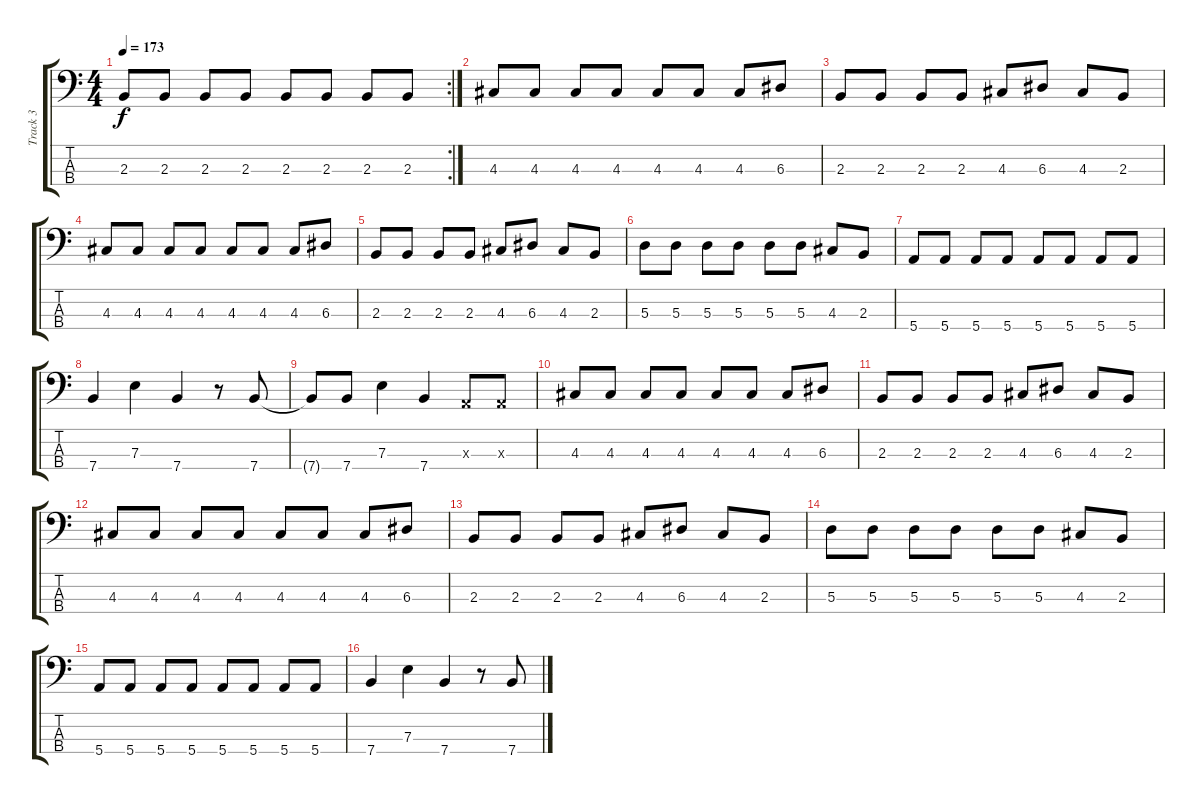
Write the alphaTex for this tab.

\track ("Track 3" "Track 3") {instrument electricbasspick}
\staff {score tabs}
\tuning (G2 D2 A1 E1) {hide}
\rc 2
\ts (4 4)
\tempo 173
\clef f4
\ks c
2.3.8{dy f} 2.3.8 2.3.8 2.3.8 2.3.8 2.3.8 2.3.8 2.3.8 |
4.3.8 4.3.8 4.3.8 4.3.8 4.3.8 4.3.8 4.3.8 6.3.8 |
2.3.8 2.3.8 2.3.8 2.3.8 4.3.8 6.3.8 4.3.8 2.3.8 |
4.3.8 4.3.8 4.3.8 4.3.8 4.3.8 4.3.8 4.3.8 6.3.8 |
2.3.8 2.3.8 2.3.8 2.3.8 4.3.8 6.3.8 4.3.8 2.3.8 |
5.3.8 5.3.8 5.3.8 5.3.8 5.3.8 5.3.8 4.3.8 2.3.8 |
5.4.8 5.4.8 5.4.8 5.4.8 5.4.8 5.4.8 5.4.8 5.4.8 |
7.4.4 7.3.4 7.4.4 r.8 7.4.8 |
7.4{t}.8 7.4.8 7.3.4 7.4.4 0.3{x}.8 0.3{x}.8 |
4.3.8 4.3.8 4.3.8 4.3.8 4.3.8 4.3.8 4.3.8 6.3.8 |
2.3.8 2.3.8 2.3.8 2.3.8 4.3.8 6.3.8 4.3.8 2.3.8 |
4.3.8 4.3.8 4.3.8 4.3.8 4.3.8 4.3.8 4.3.8 6.3.8 |
2.3.8 2.3.8 2.3.8 2.3.8 4.3.8 6.3.8 4.3.8 2.3.8 |
5.3.8 5.3.8 5.3.8 5.3.8 5.3.8 5.3.8 4.3.8 2.3.8 |
5.4.8 5.4.8 5.4.8 5.4.8 5.4.8 5.4.8 5.4.8 5.4.8 |
7.4.4 7.3.4 7.4.4 r.8 7.4.8
